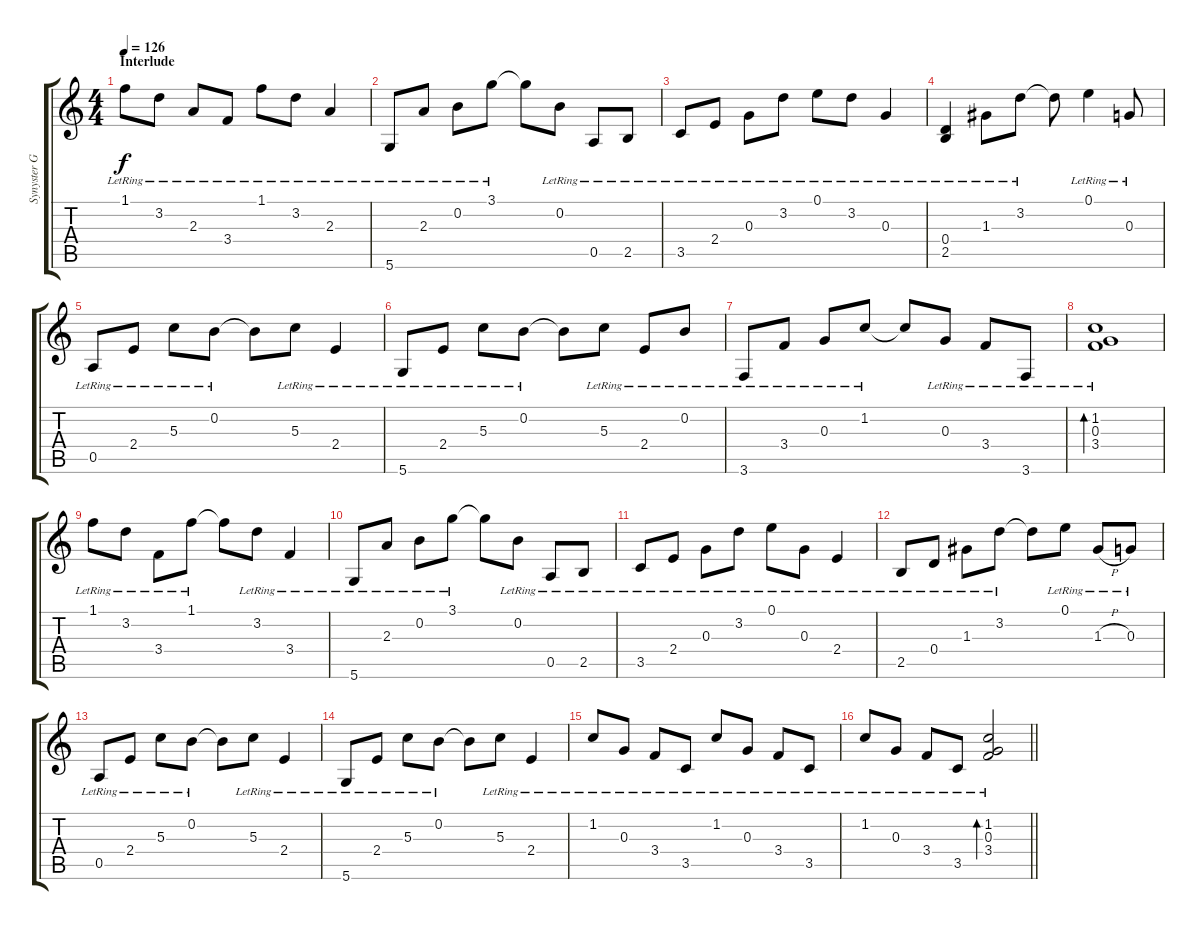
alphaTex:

\track ("Synyster Gates" "Synyster G") {instrument distortionguitar}
\staff {score tabs}
\tuning (E4 B3 G3 D3 A2 D2) {hide}
\ts (4 4)
\section ("" "Interlude")
\tempo 126
\clef g2
\ks c
1.1{lr}.8{dy f volume 9 balance 8 instrument electricguitarjazz} 3.2{lr}.8 2.3{lr}.8 3.4{lr}.8 1.1{lr}.8 3.2{lr}.8 2.3{lr}.4 |
5.6{lr}.8 2.3{lr}.8 0.2{lr}.8 3.1{lr}.8 3.1{t}.8 0.2{lr}.8 0.5{lr}.8 2.5{lr}.8 |
3.5{lr}.8 2.4{lr}.8 0.3{lr}.8 3.2{lr}.8 0.1{lr}.8 3.2{lr}.8 0.3{lr}.4 |
(0.4 2.5{lr}).4 1.3{lr}.8 3.2{lr}.8 3.2{t}.8 0.1{lr}.4 0.3{lr}.8 |
0.5{lr}.8 2.4{lr}.8 5.3{lr}.8 0.2{lr}.8 0.2{t}.8 5.3{lr}.8 2.4{lr}.4 |
5.6{lr}.8 2.4{lr}.8 5.3{lr}.8 0.2{lr}.8 0.2{t}.8 5.3{lr}.8 2.4{lr}.8 0.2{lr}.8 |
3.6{lr}.8 3.4{lr}.8 0.3{lr}.8 1.2{lr}.8 1.2{t}.8 0.3{lr}.8 3.4{lr}.8 3.6{lr}.8 |
(1.2{lr} 0.3{lr} 3.4{lr}).1{bd 60} |
1.1{lr}.8 3.2{lr}.8 3.4{lr}.8 1.1{lr}.8 1.1{t}.8 3.2{lr}.8 3.4{lr}.4 |
5.6{lr}.8 2.3{lr}.8 0.2{lr}.8 3.1{lr}.8 3.1{t}.8 0.2{lr}.8 0.5{lr}.8 2.5{lr}.8 |
3.5{lr}.8 2.4{lr}.8 0.3{lr}.8 3.2{lr}.8 0.1{lr}.8 0.3{lr}.8 2.4{lr}.4 |
2.5{lr}.8 0.4{lr}.8 1.3{lr}.8 3.2{lr}.8 3.2{t}.8 0.1{lr}.8 1.3{h lr}.8 0.3{lr}.8 |
0.5{lr}.8 2.4{lr}.8 5.3{lr}.8 0.2{lr}.8 0.2{t}.8 5.3{lr}.8 2.4{lr}.4 |
5.6{lr}.8 2.4{lr}.8 5.3{lr}.8 0.2{lr}.8 0.2{t}.8 5.3{lr}.8 2.4{lr}.4 |
1.2{lr}.8 0.3{lr}.8 3.4{lr}.8 3.5{lr}.8 1.2{lr}.8 0.3{lr}.8 3.4{lr}.8 3.5{lr}.8 |
\barLineRight lightlight
1.2{lr}.8 0.3{lr}.8 3.4{lr}.8 3.5{lr}.8 (1.2{lr} 0.3{lr} 3.4{lr}).2{bd 60}
